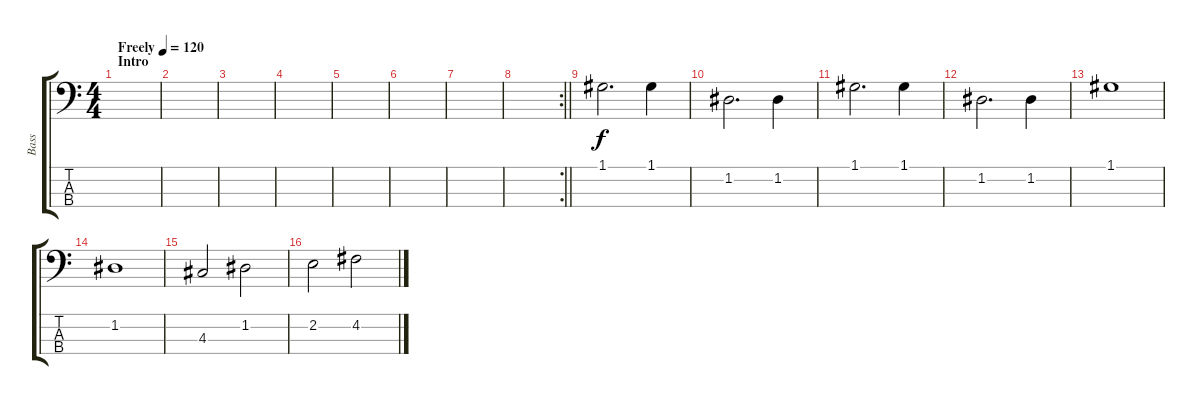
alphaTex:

\track ("Bass" "Bass") {instrument electricbassfinger}
\staff {score tabs}
\tuning (G2 D2 A1 E1) {hide}
\ts (4 4)
\section ("" "Intro")
\tempo (120 "Freely")
\clef f4
\ks c
|
|
|
|
|
|
|
\rc 2
\barLineRight lightlight
|
\section ("" "")
1.1.2{d} 1.1.4 |
1.2.2{d} 1.2.4 |
1.1.2{d} 1.1.4 |
1.2.2{d} 1.2.4 |
1.1.1 |
1.2.1 |
4.3.2 1.2.2 |
2.2.2 4.2.2
